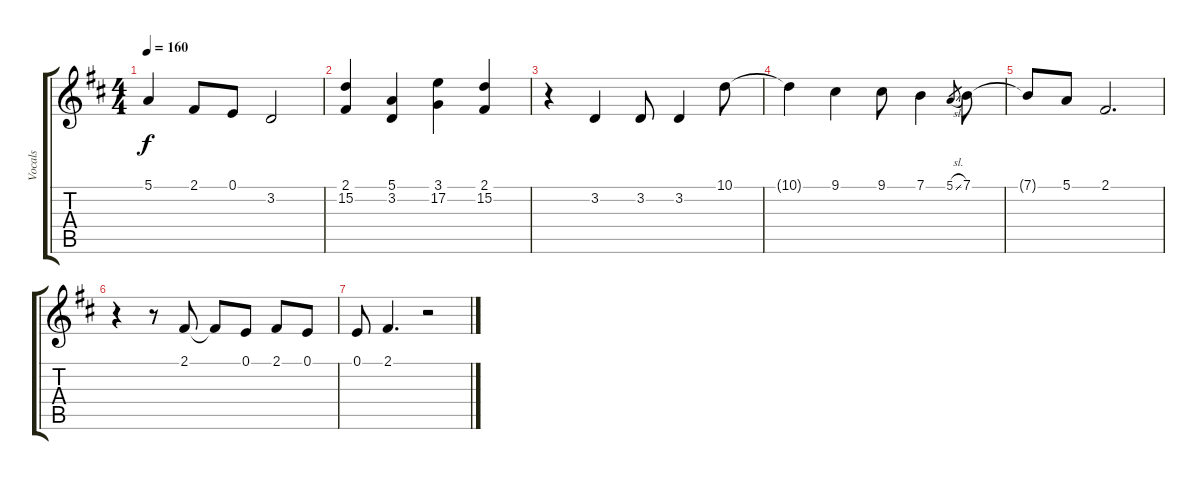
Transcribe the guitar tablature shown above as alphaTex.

\track ("Vocals" "Vocals") {instrument clarinet}
\staff {score tabs}
\tuning (E4 B3 G3 D3 A2 E2) {hide}
\ts (4 4)
\tempo 160
\clef g2
\ks d
5.1{t}.4{dy f} 2.1.8 0.1.8 3.2.2 |
(2.1 15.2).4{instrument choiraahs} (5.1 3.2).4 (3.1 17.2).4 (2.1 15.2).4 |
r.4{instrument clarinet} 3.2.4 3.2.8 3.2.4 10.1.8 |
10.1{t}.4 9.1.4 9.1.8 7.1.4 5.1{sl}.8{gr} 7.1.8 |
7.1{t}.8 5.1.8 2.1.2{d} |
r.4 r.8 2.1.8 2.1{t}.8 0.1.8 2.1.8 0.1.8 |
0.1.8 2.1.4{d} r.2
